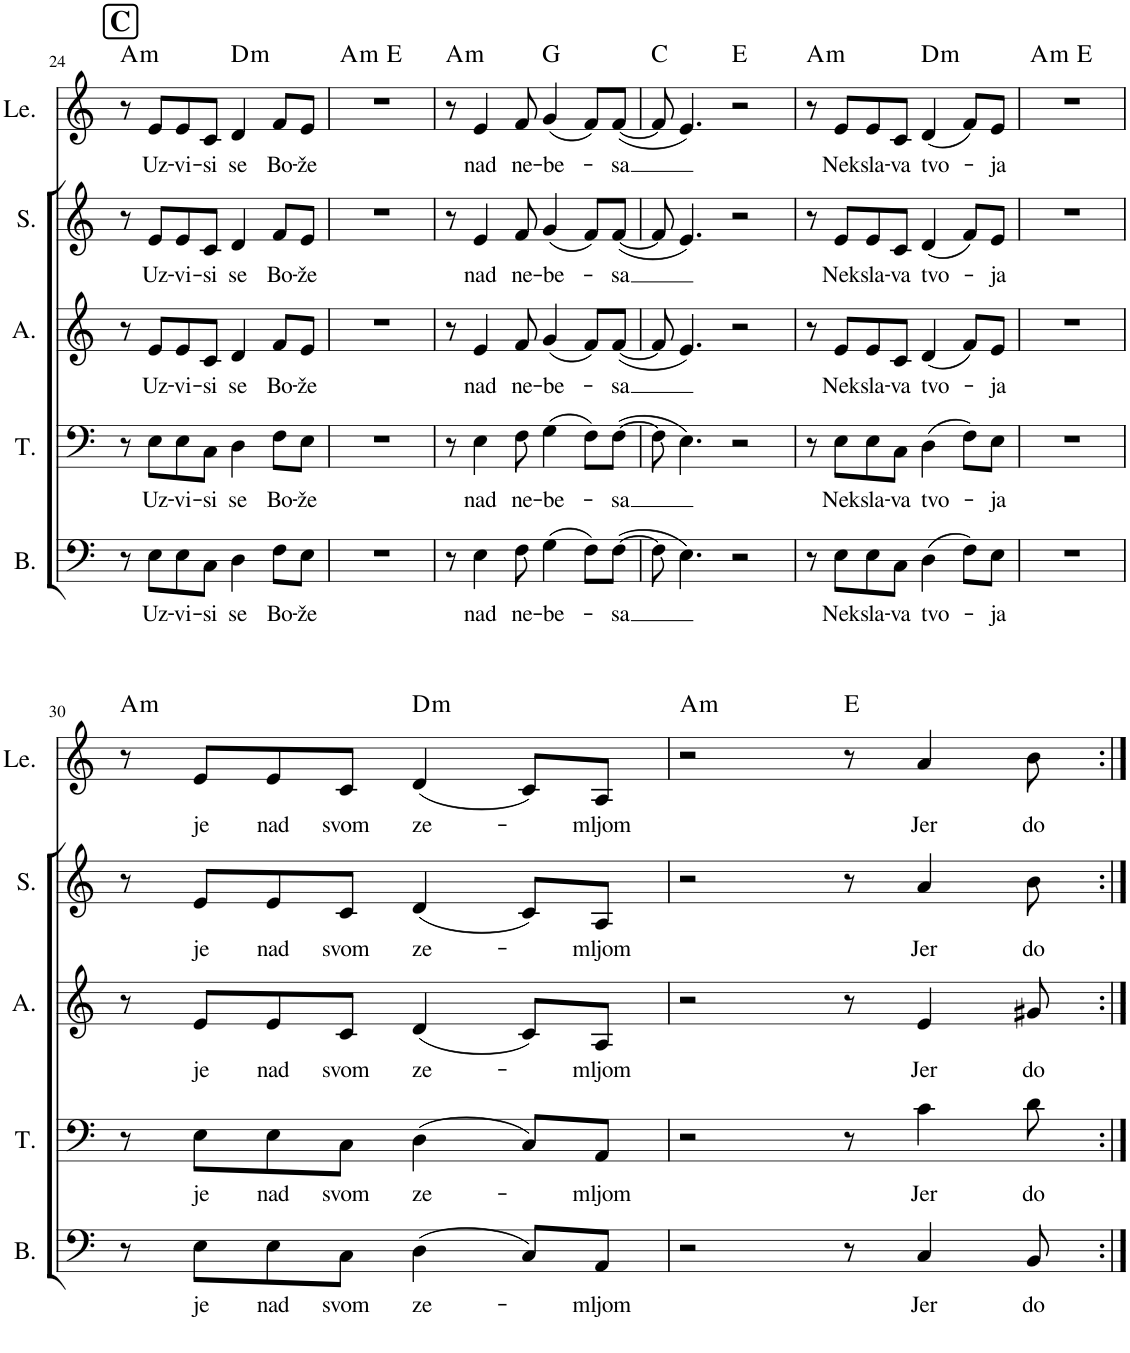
**kern	**text	**kern	**text	**kern	**text	**kern	**text	**kern	**text	**harte
*part5	*part5	*part4	*part4	*part3	*part3	*part2	*part2	*part1	*part1	*part1
*staff5	*staff5	*staff4	*staff4	*staff3	*staff3	*staff2	*staff2	*staff1	*staff1	*
*I"Bass	*	*I"Tenor	*	*I"Alto	*	*I"Soprano	*	*I"Lead	*	*
*I'B.	*	*I'T.	*	*I'A.	*	*I'S.	*	*I'Le.	*	*
!!LO:PB:g=z
*clefF4	*	*clefF4	*	*clefG2	*	*clefG2	*	*clefG2	*	*
*k[]	*	*k[]	*	*k[]	*	*k[]	*	*k[]	*	*
*M4/4	*	*M4/4	*	*M4/4	*	*M4/4	*	*M4/4	*	*
!!LO:REH:place=s1:a:B:cj:fs=14:t=C
=24	=24	=24	=24	=24	=24	=24	=24	=24	=24	=24
!	!	!	!	!	!	!	!	!	!	!LO:H:kt=m
8r	.	8r	.	8r	.	8r	.	8r	.	A:min
!	!LO:LY:b	!	!LO:LY:b	!	!LO:LY:b	!	!LO:LY:b	!	!LO:LY:b	!
8E\L	Uz-	8E\L	Uz-	8e/L	Uz-	8e/L	Uz-	8e/L	Uz-	.
!	!LO:LY:b	!	!LO:LY:b	!	!LO:LY:b	!	!LO:LY:b	!	!LO:LY:b	!
8E\	-vi-	8E\	-vi-	8e/	-vi-	8e/	-vi-	8e/	-vi-	.
!	!LO:LY:b	!	!LO:LY:b	!	!LO:LY:b	!	!LO:LY:b	!	!LO:LY:b	!
8C\J	-si	8C\J	-si	8c/J	-si	8c/J	-si	8c/J	-si	.
!	!LO:LY:b	!	!LO:LY:b	!	!LO:LY:b	!	!LO:LY:b	!	!LO:LY:b	!LO:H:kt=m
4D\	se	4D\	se	4d/	se	4d/	se	4d/	se	D:min
!	!LO:LY:b	!	!LO:LY:b	!	!LO:LY:b	!	!LO:LY:b	!	!LO:LY:b	!
8F\L	Bo-	8F\L	Bo-	8f/L	Bo-	8f/L	Bo-	8f/L	Bo-	.
!	!LO:LY:b	!	!LO:LY:b	!	!LO:LY:b	!	!LO:LY:b	!	!LO:LY:b	!
8E\J	-že	8E\J	-že	8e/J	-že	8e/J	-že	8e/J	-že	.
=25	=25	=25	=25	=25	=25	=25	=25	=25	=25	=25
!	!	!	!	!	!	!	!	!	!	!LO:H:kt=m
*	*	*	*	*	*	*	*	*^	*	*
1r	.	1r	.	1r	.	1r	.	1r	2ryy	.	A:min
.	.	.	.	.	.	.	.	.	2ryy	.	E:maj
=26	=26	=26	=26	=26	=26	=26	=26	=26	=26	=26	=26
!	!	!	!	!	!	!	!	!	!	!	!LO:H:kt=m
*	*	*	*	*	*	*	*	*v	*v	*	*
8r	.	8r	.	8r	.	8r	.	8r	.	A:min
!	!LO:LY:b	!	!LO:LY:b	!	!LO:LY:b	!	!LO:LY:b	!	!LO:LY:b	!
4E\	nad	4E\	nad	4e/	nad	4e/	nad	4e/	nad	.
!	!LO:LY:b	!	!LO:LY:b	!	!LO:LY:b	!	!LO:LY:b	!	!LO:LY:b	!
8F\	ne-	8F\	ne-	8f/	ne-	8f/	ne-	8f/	ne-	.
!	!LO:LY:b	!	!LO:LY:b	!	!LO:LY:b	!	!LO:LY:b	!	!LO:LY:b	!
(4G\	-be-	(4G\	-be-	(4g/	-be-	(4g/	-be-	(4g/	-be-	G:maj
8F\L)	.	8F\L)	.	8f/L)	.	8f/L)	.	8f/L)	.	.
!	!LO:LY:b	!	!LO:LY:b	!	!LO:LY:b	!	!LO:LY:b	!	!LO:LY:b	!
([8F\J	-sa	([8F\J	-sa	([8f/J	-sa	([8f/J	-sa	([8f/J	-sa	.
=27	=27	=27	=27	=27	=27	=27	=27	=27	=27	=27
8F\]	.	8F\]	.	8f/]	.	8f/]	.	8f/]	.	C:maj
4.E\)	.	4.E\)	.	4.e/)	.	4.e/)	.	4.e/)	.	.
2r	.	2r	.	2r	.	2r	.	2r	.	E:maj
=28	=28	=28	=28	=28	=28	=28	=28	=28	=28	=28
!	!	!	!	!	!	!	!	!	!	!LO:H:kt=m
8r	.	8r	.	8r	.	8r	.	8r	.	A:min
!	!LO:LY:b	!	!LO:LY:b	!	!LO:LY:b	!	!LO:LY:b	!	!LO:LY:b	!
8E\L	Nek	8E\L	Nek	8e/L	Nek	8e/L	Nek	8e/L	Nek	.
!	!LO:LY:b	!	!LO:LY:b	!	!LO:LY:b	!	!LO:LY:b	!	!LO:LY:b	!
8E\	sla-	8E\	sla-	8e/	sla-	8e/	sla-	8e/	sla-	.
!	!LO:LY:b	!	!LO:LY:b	!	!LO:LY:b	!	!LO:LY:b	!	!LO:LY:b	!
8C\J	-va	8C\J	-va	8c/J	-va	8c/J	-va	8c/J	-va	.
!	!LO:LY:b	!	!LO:LY:b	!	!LO:LY:b	!	!LO:LY:b	!	!LO:LY:b	!LO:H:kt=m
(4D\	tvo-	(4D\	tvo-	(4d/	tvo-	(4d/	tvo-	(4d/	tvo-	D:min
8F\L)	.	8F\L)	.	8f/L)	.	8f/L)	.	8f/L)	.	.
!	!LO:LY:b	!	!LO:LY:b	!	!LO:LY:b	!	!LO:LY:b	!	!LO:LY:b	!
8E\J	-ja	8E\J	-ja	8e/J	-ja	8e/J	-ja	8e/J	-ja	.
=29	=29	=29	=29	=29	=29	=29	=29	=29	=29	=29
!	!	!	!	!	!	!	!	!	!	!LO:H:kt=m
*	*	*	*	*	*	*	*	*^	*	*
1r	.	1r	.	1r	.	1r	.	1r	2ryy	.	A:min
.	.	.	.	.	.	.	.	.	2ryy	.	E:maj
!!LO:LB:g=z
=30	=30	=30	=30	=30	=30	=30	=30	=30	=30	=30	=30
!	!	!	!	!	!	!	!	!	!	!	!LO:H:kt=m
*	*	*	*	*	*	*	*	*v	*v	*	*
8r	.	8r	.	8r	.	8r	.	8r	.	A:min
!	!LO:LY:b	!	!LO:LY:b	!	!LO:LY:b	!	!LO:LY:b	!	!LO:LY:b	!
8E\L	je	8E\L	je	8e/L	je	8e/L	je	8e/L	je	.
!	!LO:LY:b	!	!LO:LY:b	!	!LO:LY:b	!	!LO:LY:b	!	!LO:LY:b	!
8E\	nad	8E\	nad	8e/	nad	8e/	nad	8e/	nad	.
!	!LO:LY:b	!	!LO:LY:b	!	!LO:LY:b	!	!LO:LY:b	!	!LO:LY:b	!
8C\J	svom	8C\J	svom	8c/J	svom	8c/J	svom	8c/J	svom	.
!	!LO:LY:b	!	!LO:LY:b	!	!LO:LY:b	!	!LO:LY:b	!	!LO:LY:b	!LO:H:kt=m
(4D\	ze-	(4D\	ze-	(4d/	ze-	(4d/	ze-	(4d/	ze-	D:min
8C/L)	.	8C/L)	.	8c/L)	.	8c/L)	.	8c/L)	.	.
!	!LO:LY:b	!	!LO:LY:b	!	!LO:LY:b	!	!LO:LY:b	!	!LO:LY:b	!
8AA/J	-mljom	8AA/J	-mljom	8A/J	-mljom	8A/J	-mljom	8A/J	-mljom	.
=31	=31	=31	=31	=31	=31	=31	=31	=31	=31	=31
!	!	!	!	!	!	!	!	!	!	!LO:H:kt=m
2r	.	2r	.	2r	.	2r	.	2r	.	A:min
8r	.	8r	.	8r	.	8r	.	8r	.	E:maj
!	!LO:LY:b	!	!LO:LY:b	!	!LO:LY:b	!	!LO:LY:b	!	!LO:LY:b	!
4C/	Jer	4c\	Jer	4e/	Jer	4a/	Jer	4a/	Jer	.
!	!LO:LY:b	!	!LO:LY:b	!	!LO:LY:b	!	!LO:LY:b	!	!LO:LY:b	!
8BB/	do	8d\	do	8g#X/	do	8b\	do	8b\	do	.
=:|!	=:|!	=:|!	=:|!	=:|!	=:|!	=:|!	=:|!	=:|!	=:|!	=:|!
*-	*-	*-	*-	*-	*-	*-	*-	*-	*-	*-
